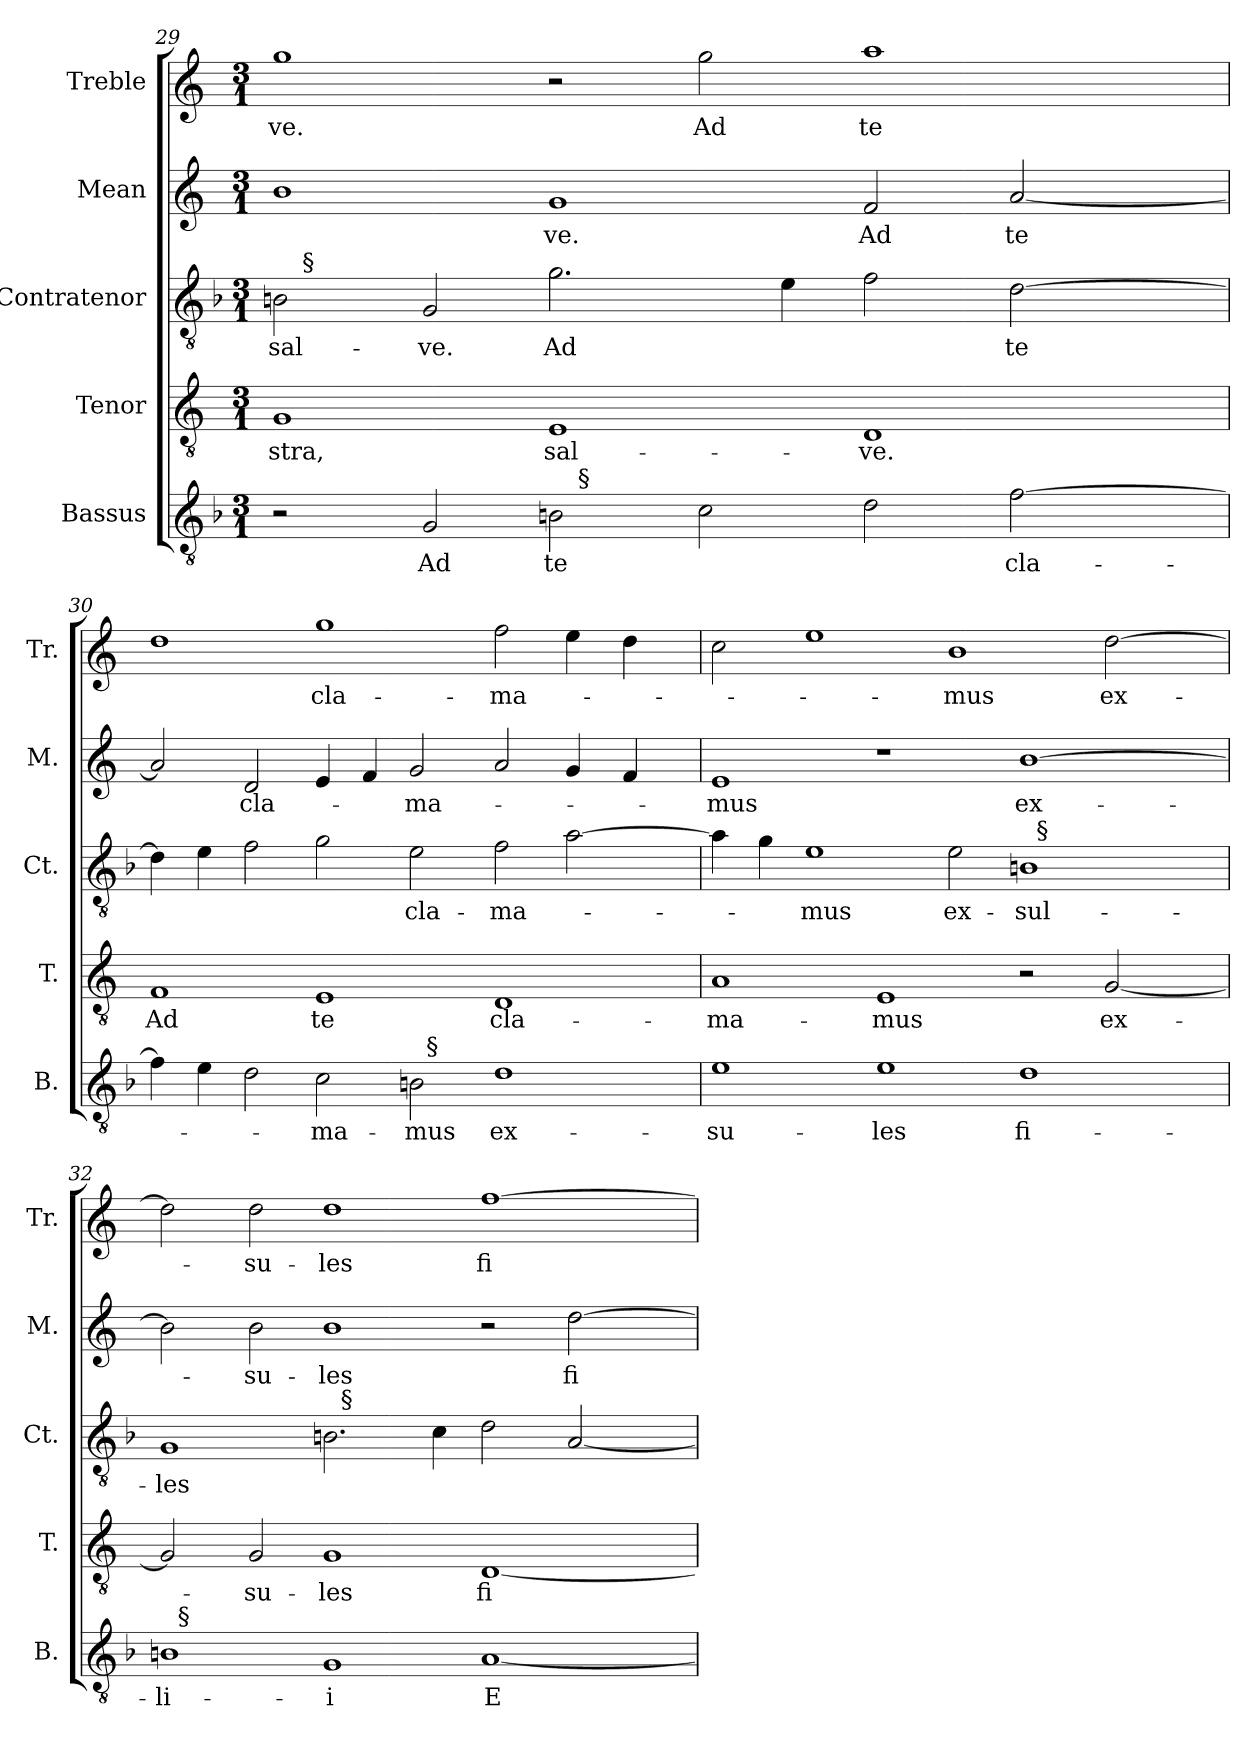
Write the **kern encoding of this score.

**kern	**text	**kern	**text	**kern	**text	**kern	**text	**kern	**text
*part5	*part5	*part4	*part4	*part3	*part3	*part2	*part2	*part1	*part1
*staff5	*staff5	*staff4	*staff4	*staff3	*staff3	*staff2	*staff2	*staff1	*staff1
*I"Bassus	*	*I"Tenor	*	*I"Contratenor	*	*I"Mean	*	*I"Treble	*
*I'B.	*	*I'T.	*	*I'Ct.	*	*I'M.	*	*I'Tr.	*
*clefGv2	*	*clefGv2	*	*clefGv2	*	*clefG2	*	*clefG2	*
*ITrd7c12	*	*ITrd7c12	*	*ITrd7c12	*	*	*	*	*
*k[b-]	*	*k[]	*	*k[b-]	*	*k[]	*	*k[]	*
*F:	*	*	*	*F:	*	*C:	*	*C:	*
*M3/1	*	*M3/1	*	*M3/1	*	*M3/1	*	*M3/1	*
=29	=29	=29	=29	=29	=29	=29	=29	=29	=29
!	!	!	!LO:LY:b:color=#000000	!	!	!	!	!	!
!	!	!	!	!	!LO:LY:b:color=#000000	!	!	!	!
!	!	!	!	!	!	!	!	!	!LO:LY:b:color=#000000
*^	*	*	*	*^	*	*	*	*	*
2r	1ryy	.	1GGi	-stra,	2BBni\	32ryy	sal-	1bi	.	1ggi	-ve.
.	.	.	.	.	.	256ryy	.	.	.	.	.
!	!	!	!	!	!	!LO:TX:a:t=§	!	!	!	!	!
.	.	.	.	.	.	1ryy	.	.	.	.	.
!	!	!LO:LY:b:color=#000000	!	!	!	!	!	!	!	!	!
!	!	!	!	!	!	!	!LO:LY:b:color=#000000	!	!	!	!
2GGi/	.	Ad	.	.	2GGi/	.	-ve.	.	.	.	.
!	!	!LO:LY:b:color=#000000	!	!	!	!	!	!	!	!	!
!	!	!	!	!LO:LY:b:color=#000000	!	!	!	!	!	!	!
!	!	!	!	!	!	!	!LO:LY:b:color=#000000	!	!	!	!
!	!	!	!	!	!	!	!	!	!LO:LY:b:color=#000000	!	!
2BBni\	32ryy	te	1EEi	sal-	2.Gi\	.	Ad	1gi	-ve.	2r	.
.	256ryy	.	.	.	.	.	.	.	.	.	.
!	!LO:TX:a:t=§	!	!	!	!	!	!	!	!	!	!
.	1ryy	.	.	.	.	1ryy	.	.	.	.	.
!	!	!	!	!	!	!	!	!	!	!	!LO:LY:b:color=#000000
2Ci\	.	.	.	.	.	.	.	.	.	2ggi\	Ad
.	.	.	.	.	4Ei\	.	.	.	.	.	.
!	!	!	!	!LO:LY:b:color=#000000	!	!	!	!	!	!	!
!	!	!	!	!	!	!	!	!	!LO:LY:b:color=#000000	!	!
!	!	!	!	!	!	!	!	!	!	!	!LO:LY:b:color=#000000
2Di\	.	.	1DDi	-ve.	2Fi\	.	.	2fi/	Ad	1aai	te
.	2ryy	.	.	.	.	2ryy	.	.	.	.	.
!	!	!LO:LY:b:color=#000000	!	!	!	!	!	!	!	!	!
!	!	!	!	!	!	!	!LO:LY:b:color=#000000	!	!	!	!
!	!	!	!	!	!	!	!	!	!LO:LY:b:color=#000000	!	!
[>2Fi\	.	cla-	.	.	[>2Di\	.	te	[<2ai/	te	.	.
.	4ryy	.	.	.	.	4ryy	.	.	.	.	.
.	8ryy	.	.	.	.	8ryy	.	.	.	.	.
.	16ryy	.	.	.	.	16ryy	.	.	.	.	.
.	64..ryy	.	.	.	.	64..ryy	.	.	.	.	.
*	*	*	*	*	*v	*v	*	*	*	*	*
!!LO:LB:g=z
=30`	=30`	=30`	=30`	=30`	=30`	=30`	=30`	=30`	=30`	=30`
*	*	*	*	*	*^	*	*	*	*	*
!	!	!	!	!LO:LY:b:color=#000000	!	!	!	!	!	!	!
*	*	*	*	*	*v	*v	*	*	*	*	*
4Fi\]	1ryy	.	1FFi	Ad	4Di\]	.	2ai/]	.	1ddi	.
4Ei\	.	.	.	.	4Ei\	.	.	.	.	.
!	!	!	!	!	!	!	!	!LO:LY:b:color=#000000	!	!
2Di\	.	.	.	.	2Fi\	.	2di/	cla-	.	.
!	!	!LO:LY:b:color=#000000	!	!	!	!	!	!	!	!
!	!	!	!	!LO:LY:b:color=#000000	!	!	!	!	!	!
!	!	!	!	!	!	!	!	!	!	!LO:LY:b:color=#000000
2Ci\	2ryy	-ma-	1EEi	te	2Gi\	.	4ei/	.	1ggi	cla-
.	.	.	.	.	.	.	4fi/	.	.	.
!	!	!LO:LY:b:color=#000000	!	!	!	!	!	!	!	!
!	!	!	!	!	!	!LO:LY:b:color=#000000	!	!	!	!
!	!	!	!	!	!	!	!	!LO:LY:b:color=#000000	!	!
2BBni\	32ryy	-mus	.	.	2Ei\	cla-	2gi/	-ma-	.	.
.	256ryy	.	.	.	.	.	.	.	.	.
!	!LO:TX:a:t=§	!	!	!	!	!	!	!	!	!
.	1ryy	.	.	.	.	.	.	.	.	.
!	!	!LO:LY:b:color=#000000	!	!	!	!	!	!	!	!
!	!	!	!	!LO:LY:b:color=#000000	!	!	!	!	!	!
!	!	!	!	!	!	!LO:LY:b:color=#000000	!	!	!	!
!	!	!	!	!	!	!	!	!	!	!LO:LY:b:color=#000000
1Di	.	ex-	1DDi	cla-	2Fi\	-ma-	2ai/	.	2ffi\	-ma-
.	.	.	.	.	[>2Ai\	.	4gi/	.	4eei\	.
.	4ryy	.	.	.	.	.	.	.	.	.
.	.	.	.	.	.	.	4fi/	.	4ddi\	.
.	8ryy	.	.	.	.	.	.	.	.	.
.	16ryy	.	.	.	.	.	.	.	.	.
.	64..ryy	.	.	.	.	.	.	.	.	.
*v	*v	*	*	*	*	*	*	*	*	*
=31`	=31`	=31`	=31`	=31`	=31`	=31`	=31`	=31`	=31`
*^	*	*	*	*	*	*	*	*	*
!	!	!LO:LY:b:color=#000000	!	!	!	!	!	!	!	!
*v	*v	*	*	*	*	*	*	*	*	*
*^	*	*	*	*	*	*	*	*	*
!	!	!	!	!LO:LY:b:color=#000000	!	!	!	!	!	!
*v	*v	*	*	*	*	*	*	*	*	*
*^	*	*	*	*	*	*	*	*	*
!	!	!	!	!	!	!	!	!LO:LY:b:color=#000000	!	!
*v	*v	*	*	*	*^	*	*	*	*	*
1Ei	-su-	1AAi	-ma-	4Ai\]	1ryy	.	1ei	-mus	2cci\	.
.	.	.	.	4Gi\	.	.	.	.	.	.
!	!	!	!	!	!	!LO:LY:b:color=#000000	!	!	!	!
.	.	.	.	1Ei	.	-mus	.	.	1eei	.
!	!LO:LY:b:color=#000000	!	!	!	!	!	!	!	!	!
!	!	!	!LO:LY:b:color=#000000	!	!	!	!	!	!	!
1Ei	-les	1EEi	-mus	.	1ryy	.	1r	.	.	.
!	!	!	!	!	!	!LO:LY:b:color=#000000	!	!	!	!
!	!	!	!	!	!	!	!	!	!	!LO:LY:b:color=#000000
.	.	.	.	2Ei\	.	ex-	.	.	1bi	-mus
!	!LO:LY:b:color=#000000	!	!	!	!	!	!	!	!	!
!	!	!	!	!	!	!LO:LY:b:color=#000000	!	!	!	!
!	!	!	!	!	!	!	!	!LO:LY:b:color=#000000	!	!
1Di	fi-	2r	.	1BBni	32ryy	-sul-	[>1bi	ex-	.	.
.	.	.	.	.	256ryy	.	.	.	.	.
!	!	!	!	!	!LO:TX:a:t=§	!	!	!	!	!
.	.	.	.	.	2ryy	.	.	.	.	.
!	!	!	!LO:LY:b:color=#000000	!	!	!	!	!	!	!
!	!	!	!	!	!	!	!	!	!	!LO:LY:b:color=#000000
.	.	[<2GGi/	ex-	.	.	.	.	.	[>2ddi\	ex-
.	.	.	.	.	4ryy	.	.	.	.	.
.	.	.	.	.	8ryy	.	.	.	.	.
.	.	.	.	.	16ryy	.	.	.	.	.
.	.	.	.	.	64..ryy	.	.	.	.	.
=32`	=32`	=32`	=32`	=32`	=32`	=32`	=32`	=32`	=32`	=32`
!	!LO:LY:b:color=#000000	!	!	!	!	!	!	!	!	!
!	!	!	!	!	!	!LO:LY:b:color=#000000	!	!	!	!
*^	*	*	*	*	*	*	*	*	*	*
1BBni	32ryy	-li-	2GGi/]	.	1GGi	1ryy	-les	2bi\]	.	2ddi\]	.
.	256ryy	.	.	.	.	.	.	.	.	.	.
!	!LO:TX:a:t=§	!	!	!	!	!	!	!	!	!	!
.	1ryy	.	.	.	.	.	.	.	.	.	.
!	!	!	!	!LO:LY:b:color=#000000	!	!	!	!	!	!	!
!	!	!	!	!	!	!	!	!	!LO:LY:b:color=#000000	!	!
!	!	!	!	!	!	!	!	!	!	!	!LO:LY:b:color=#000000
.	.	.	2GGi/	-su-	.	.	.	2bi\	-su-	2ddi\	-su-
!	!	!LO:LY:b:color=#000000	!	!	!	!	!	!	!	!	!
!	!	!	!	!LO:LY:b:color=#000000	!	!	!	!	!	!	!
!	!	!	!	!	!	!	!	!	!LO:LY:b:color=#000000	!	!
!	!	!	!	!	!	!	!	!	!	!	!LO:LY:b:color=#000000
1GGi	.	-i	1GGi	-les	2.BBni\	32ryy	.	1bi	-les	1ddi	-les
.	.	.	.	.	.	256ryy	.	.	.	.	.
!	!	!	!	!	!	!LO:TX:a:t=§	!	!	!	!	!
.	1ryy	.	.	.	.	1ryy	.	.	.	.	.
.	.	.	.	.	4Ci\	.	.	.	.	.	.
!	!	!LO:LY:b:color=#000000	!	!	!	!	!	!	!	!	!
!	!	!	!	!LO:LY:b:color=#000000	!	!	!	!	!	!	!
!	!	!	!	!	!	!	!	!	!	!	!LO:LY:b:color=#000000
[<1AAi	.	E-	[<1DDi	fi-	2Di\	.	.	2r	.	[>1ffi	fi-
.	2ryy	.	.	.	.	2ryy	.	.	.	.	.
!	!	!	!	!	!	!	!	!	!LO:LY:b:color=#000000	!	!
.	.	.	.	.	[<2AAi/	.	.	[>2ddi\	fi-	.	.
.	4ryy	.	.	.	.	4ryy	.	.	.	.	.
.	8ryy	.	.	.	.	8ryy	.	.	.	.	.
.	16ryy	.	.	.	.	16ryy	.	.	.	.	.
.	64..ryy	.	.	.	.	64..ryy	.	.	.	.	.
*v	*v	*	*	*	*v	*v	*	*	*	*	*
=`	=`	=`	=`	=`	=`	=`	=`	=`	=`
*-	*-	*-	*-	*-	*-	*-	*-	*-	*-
